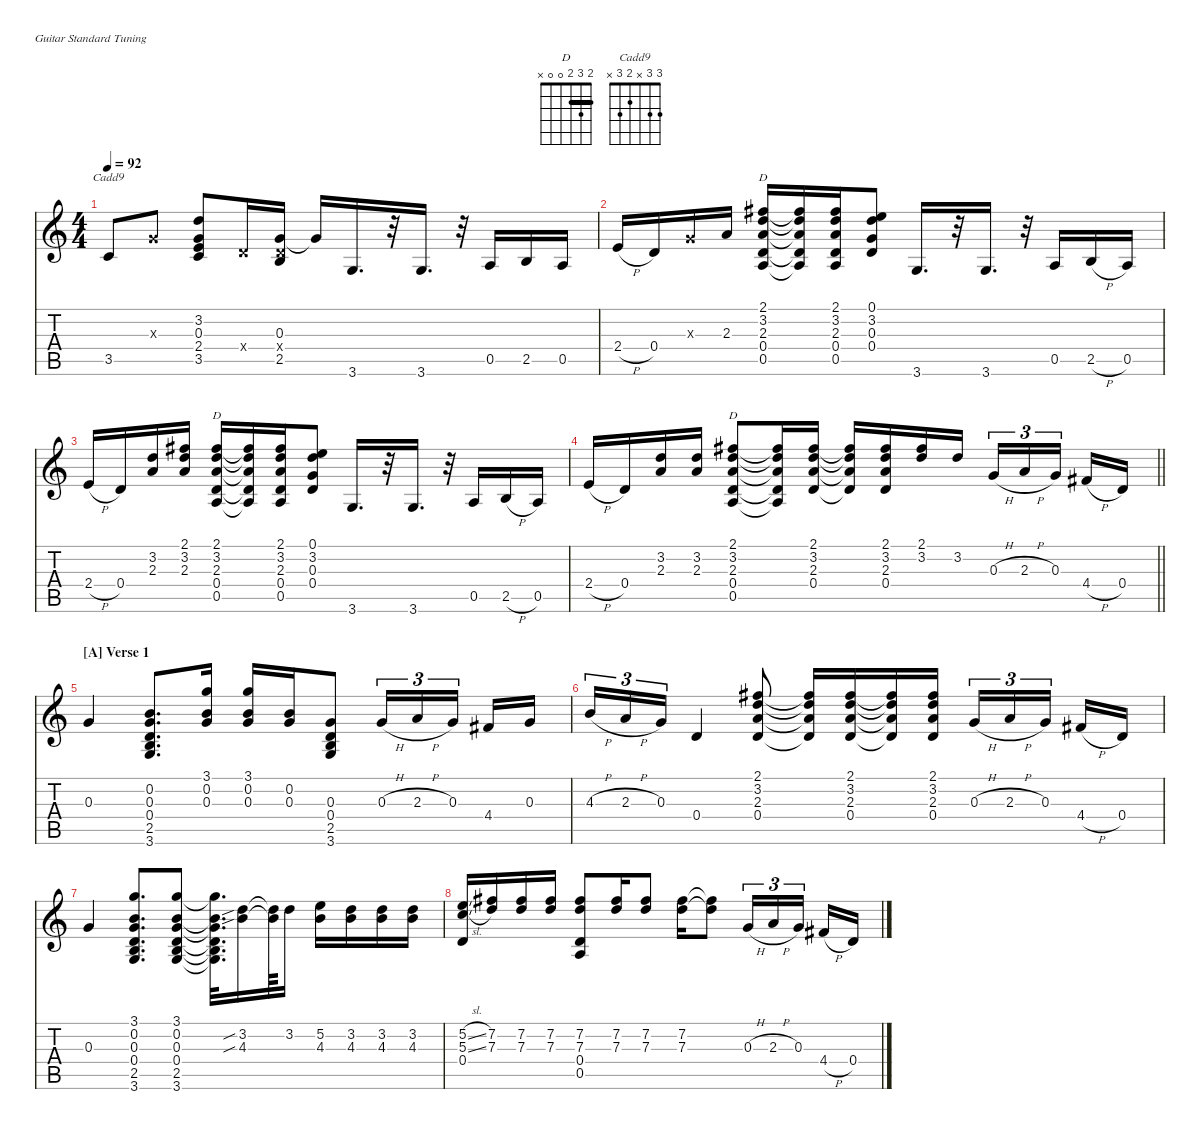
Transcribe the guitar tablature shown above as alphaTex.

\hideDynamics
\bracketExtendMode nobrackets
\singleTrackTrackNamePolicy hidden
\multiTrackTrackNamePolicy hidden
\firstSystemTrackNameMode fullname
\firstSystemTrackNameOrientation horizontal
\otherSystemsTrackNameOrientation horizontal
\track ("12-string acous" "S-Gt") {instrument acousticguitarsteel}
\staff {score tabs}
\tuning (E4 B3 G3 D3 A2 E2)
\chord ("D" 2 3 2 0 0 x) {barre 2}
\chord ("Cadd9" 3 3 x 2 3 x)
\ts (4 4)
\tempo 92
\clef g2
\ks c
3.5.8{ch "Cadd9" dy f beam Up} 0.3{x}.8{beam Up} (3.2 0.3 2.4 3.5).8{beam Up} 0.4{x}.16{beam Up} (0.3 0.4{x} 2.5).16{beam Up} 0.3{t}.16{dy mf beam Up} 3.6.16{d dy f beam Up} r.32{beam Up} 3.6.16{d beam Up} r.32{beam Up} 0.5.16{beam Up} 2.5.16{beam Up} 0.5.16{beam Up} |
2.4{h}.16{beam Up} 0.4.16{beam Up} 0.3{x}.16{beam Up} 2.3.16{beam Up} (2.1{acc #} 3.2 2.3 0.4 0.5).16{ch "D" beam Up} (2.1{t acc #} 3.2{t} 2.3{t} 0.4{t} 0.5{t}).16{beam Up} (2.1{acc #} 3.2 2.3 0.4 0.5).16{beam Up} (0.1 3.2 0.3 0.4).8{beam Up} 3.6.16{d beam Up} r.32{beam Up} 3.6.16{d beam Up} r.32{beam Up} 0.5.16{beam Up} 2.5{h}.16{beam Up} 0.5.16{beam Up} |
2.4{h}.16{beam Up} 0.4.16{beam Up} (3.2 2.3).16{beam Up} (2.1{acc #} 3.2 2.3).16{beam Up} (2.1{acc #} 3.2 2.3 0.4 0.5).16{ch "D" beam Up} (2.1{t acc #} 3.2{t} 2.3{t} 0.4{t} 0.5{t}).16{beam Up} (2.1{acc #} 3.2 2.3 0.4 0.5).16{beam Up} (0.1 3.2 0.3 0.4).8{beam Up} 3.6.16{d beam Up} r.32{beam Up} 3.6.16{d beam Up} r.32{beam Up} 0.5.16{beam Up} 2.5{h}.16{beam Up} 0.5.16{beam Up} |
\barLineRight lightlight
2.4{h}.16{beam Up} 0.4.16{beam Up} (3.2 2.3).16{beam Up} (3.2 2.3).16{beam Up} (2.1{acc #} 3.2 2.3 0.4 0.5).8{ch "D" beam Up} (2.1{t acc #} 3.2{t} 2.3{t} 0.4{t} 0.5{t}).16{beam Up} (2.1{acc #} 3.2 2.3 0.4).16{beam Up} (2.1{t acc #} 3.2{t} 2.3{t} 0.4{t}).16{beam Up} (2.1{acc #} 3.2 2.3 0.4).16{beam Up} (3.2 2.1{acc #}).16{beam Up} 3.2.16{beam Up} 0.3{h}.16{tu (3 2) beam Up} 2.3{h}.16{tu (3 2) beam Up} 0.3.16{tu (3 2) beam Up} 4.4{h acc #}.16{beam Up} 0.4.16{beam Up} |
\section ("A" "Verse 1")
0.3.4{beam Up} (0.2 0.3 0.4 2.5 3.6).8{d beam Up} (3.1 0.2 0.3).16{beam Up} (3.1 0.2 0.3).16{beam Up} (0.2 0.3).16{beam Up} (0.3 0.4 2.5 3.6).8{beam Up} 0.3{h}.16{tu (3 2) beam Up} 2.3{h}.16{tu (3 2) beam Up} 0.3.16{tu (3 2) beam Up} 4.4{acc #}.16{beam Up} 0.3.16{beam Up} |
4.3{h}.16{tu (3 2) beam Up} 2.3{h}.16{tu (3 2) beam Up} 0.3.16{tu (3 2) beam Up} 0.4.4{beam Up} (2.1{acc #} 3.2 2.3 0.4).8{beam Up} (2.1{t acc #} 3.2{t} 2.3{t} 0.4{t}).16{beam Up} (2.1{acc #} 3.2 2.3 0.4).16{beam Up} (2.1{t acc #} 3.2{t} 2.3{t} 0.4{t}).16{beam Up} (2.1{acc #} 3.2 2.3 0.4).16{beam Up} 0.3{h}.16{tu (3 2) beam Up} 2.3{h}.16{tu (3 2) beam Up} 0.3.16{tu (3 2) beam Up} 4.4{h acc #}.16{beam Up} 0.4.16{beam Up} |
0.3.4{beam Up} (3.1 0.2 0.3 0.4 2.5 3.6).8{d beam Up} (3.1 0.2 0.3 0.4 2.5 3.6).8{beam Up} (3.1{t} 0.2{t} 0.3{t} 0.4{t} 2.5{t} 3.6{t}).32{d beam Down} (3.2{sib} 4.3{sib}).16{beam Down} (3.2{t} 4.3{t}).64{beam Down} 3.2.16{beam Down} (5.2 4.3).16{beam Down} (3.2 4.3).16{beam Down} (3.2 4.3).16{beam Down} (3.2 4.3).16{beam Down} |
(5.2{sl} 5.3{sl} 0.4).16{beam Up} (7.2{acc #} 7.3).16{beam Up} (7.2{acc #} 7.3).16{beam Up} (7.2{acc #} 7.3).16{beam Up} (7.2{acc #} 7.3 0.4 0.5).8{beam Up} (7.2{acc #} 7.3).16{beam Up} (7.2{acc #} 7.3).8{beam Up} (7.2{acc #} 7.3).16{beam Down} (7.2{t acc #} 7.3{t}).8{beam Down} 0.3{h}.16{tu (3 2) beam Up} 2.3{h}.16{tu (3 2) beam Up} 0.3.16{tu (3 2) beam Up} 4.4{h acc #}.16{beam Up} 0.4.16{beam Up}
